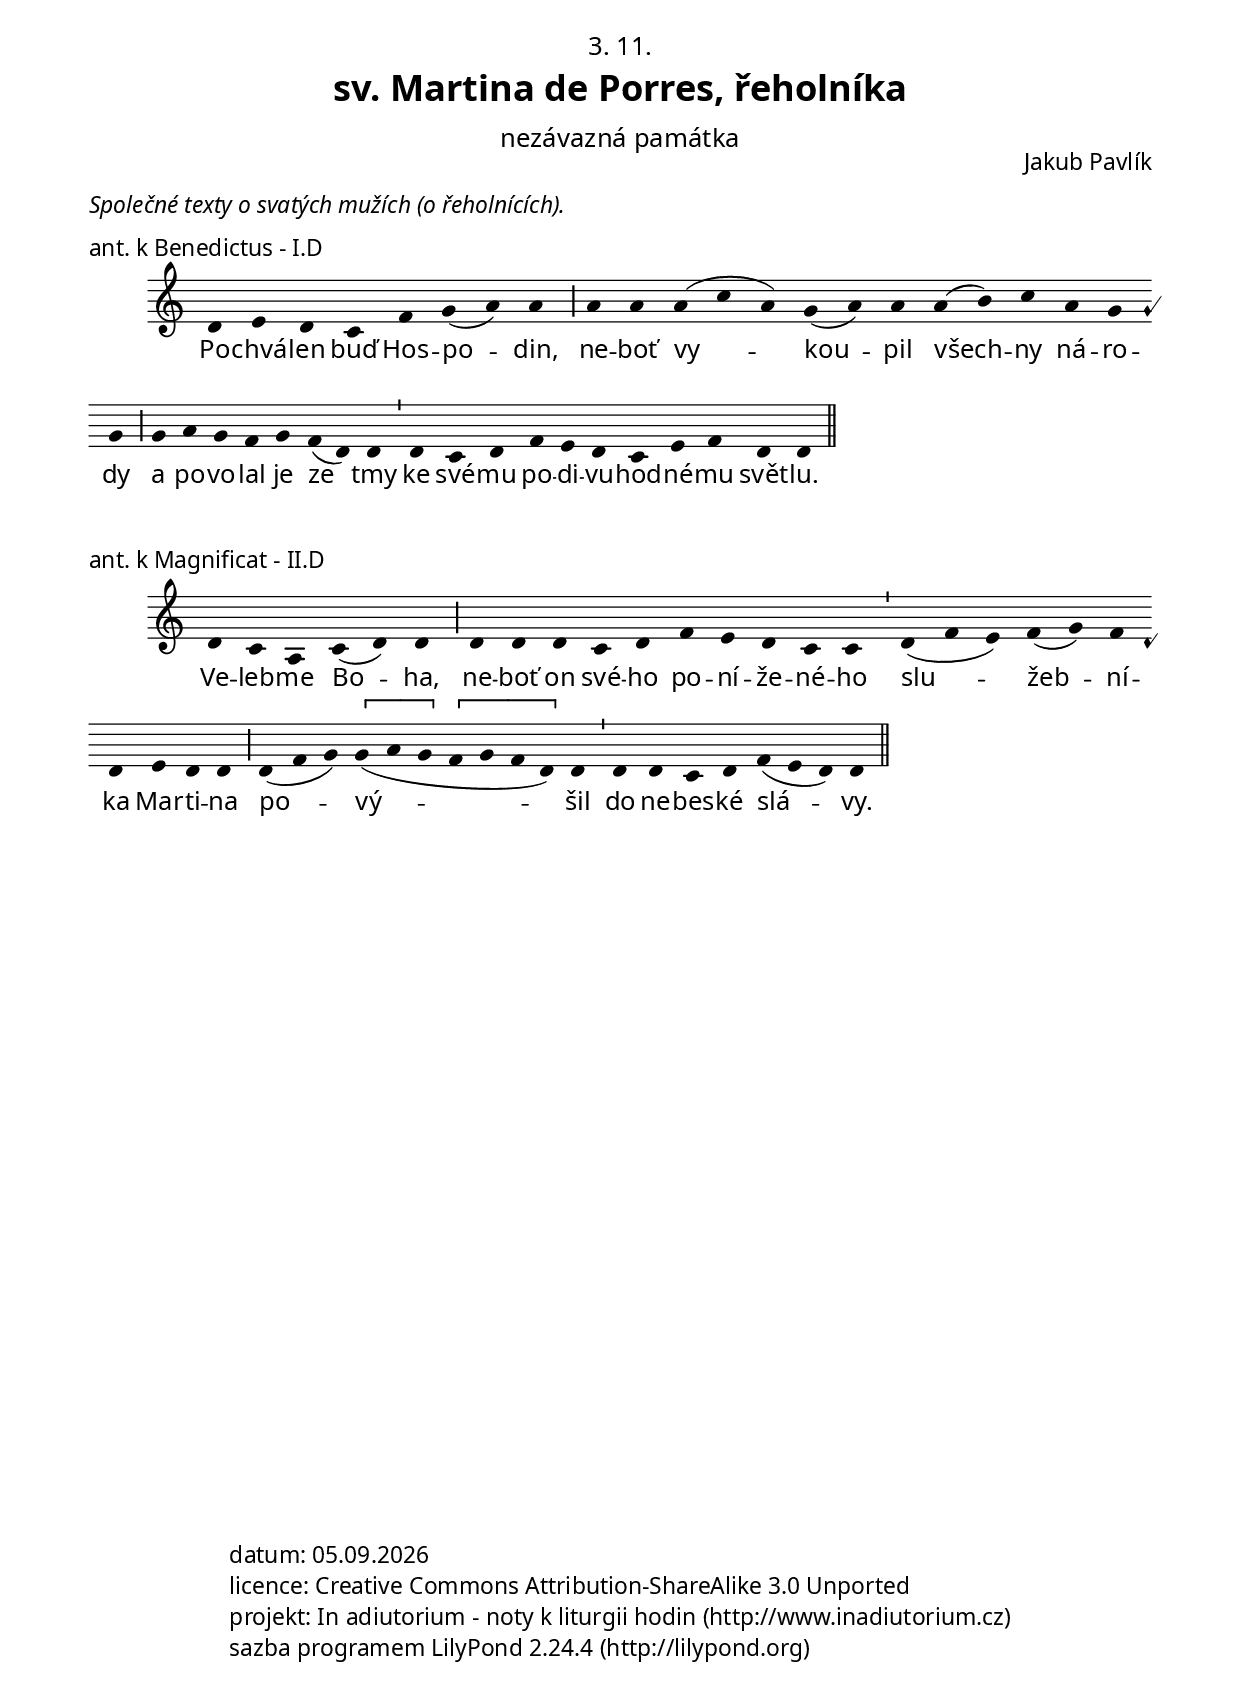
\version "2.19.16"

\include "../spolecne.ly"

\header {
  title = \markup\titleSvatek
            "sv. Martina de Porres, řeholníka"
            "nezávazná památka"
            "3. 11."
  composer = "Jakub Pavlík"
}

\markup\communia #'(#:reholnik)

\score {
  \relative c' {
    \choralniRezim
    d4 e d c f g( a) a \barMaior
    a a a( c a) g( a) a a( b) c a g g \barMaior
    g a g f g f( d) d \barMin
    d c d f e d c e f d d \barFinalis
  }
  \addlyrics {
    Po -- chvá -- len buď Hos -- po -- din,
    ne -- boť vy -- kou -- pil všech -- ny ná -- ro -- dy
    a po -- vo -- lal je ze tmy
    ke své -- mu po -- di -- vu -- hod -- né -- mu svět -- lu.
  }
  \header {
    quid = "ant. k Benedictus"
    modus = "I"
    differentia = "D"
    psalmus = ""
    id = "aben"
    piece = \markup {\sestavTitulekBezZalmu}
  }
}

\score {
  \relative c' {
    \choralniRezim
    d4 c a c( d) d \barMaior
    d d d c d f e d c c \barMin
    d( f e) f( g) f d e d d \barMaior
    d( f g) \[ g( a g \] \[ f g f d) \] d \barMin
    d d c d f( e d) d \barFinalis
  }
  \addlyrics {
    Ve -- leb -- me Bo -- ha,
    ne -- boť on své -- ho po -- ní -- že -- né -- ho
    slu -- žeb -- ní -- ka Mar -- ti -- na
    po -- vý -- šil
    do ne -- bes -- ké slá -- vy.
  }
  \header {
    quid = "ant. k Magnificat"
    modus = "II"
    differentia = "D"
    psalmus = ""
    placet = "spíš lépe - rušivé je snad hlavně jak všechny fráze začínají i končí (navíc často recitací) na d"
    id = "amag"
    piece = \markup {\sestavTitulekBezZalmu}
  }
}